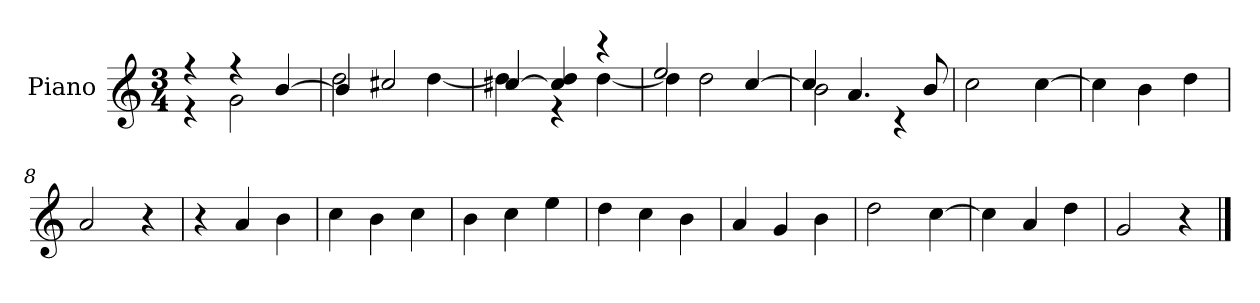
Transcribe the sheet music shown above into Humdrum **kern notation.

**kern
*part1
*staff1
*I"Piano
*I'P-no
*clefG2
*k[]
*M3/4
*MM180
=1
*^
4r	4r
4r	2g\
[4b/	.
=2	=2
4b/]	2dd\
2cc#X/	.
.	[4dd\
=3	=3
[4cc#X/	4dd\]
4cc#/] 4dd/	4r
4r	[4dd\
=4	=4
2ee/	4dd\]
.	2dd\
[4cc/	.
=5	=5
4cc/]	2b\
4.a/	.
.	4r
8b/	.
*v	*v
=6
2cc\
[4cc\
=7
4cc\]
4b\
4dd\
=8
2a/
4r
=9
4r
4a/
4b\
!!LO:LB:g=z
=10
4cc\
4b\
4cc\
=11
4b\
4cc\
4ee\
=12
4dd\
4cc\
4b\
=13
4a/
4g/
4b\
=14
2dd\
[4cc\
=15
4cc\]
4a/
4dd\
=16
2g/
4r
==
*-
